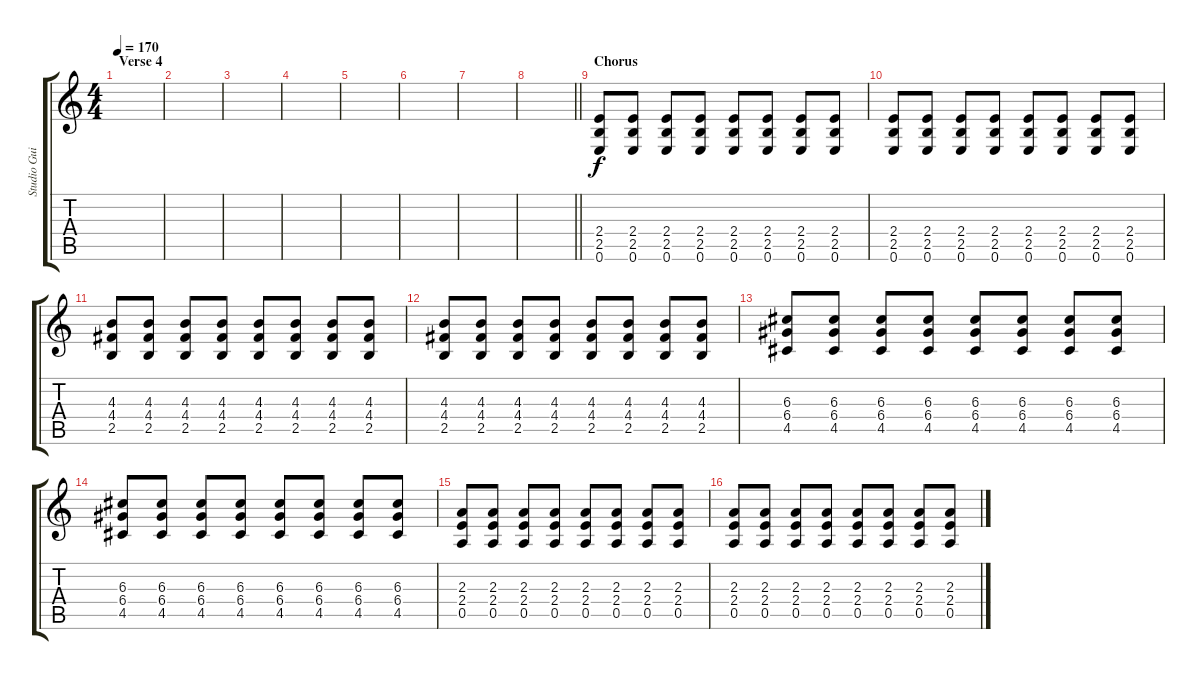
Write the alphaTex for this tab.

\track ("Studio Guitar" "Studio Gui") {instrument distortionguitar}
\staff {score tabs}
\tuning (E4 B3 G3 D3 A2 E2) {hide}
\ts (4 4)
\section ("" "Verse 4")
\tempo 170
\clef g2
\ks c
|
|
|
|
|
|
|
\barLineRight lightlight
|
\section ("" "Chorus")
(2.4 2.5 0.6).8 (2.4 2.5 0.6).8 (2.4 2.5 0.6).8 (2.4 2.5 0.6).8 (2.4 2.5 0.6).8 (2.4 2.5 0.6).8 (2.4 2.5 0.6).8 (2.4 2.5 0.6).8 |
(2.4 2.5 0.6).8 (2.4 2.5 0.6).8 (2.4 2.5 0.6).8 (2.4 2.5 0.6).8 (2.4 2.5 0.6).8 (2.4 2.5 0.6).8 (2.4 2.5 0.6).8 (2.4 2.5 0.6).8 |
(4.3 4.4 2.5).8 (4.3 4.4 2.5).8 (4.3 4.4 2.5).8 (4.3 4.4 2.5).8 (4.3 4.4 2.5).8 (4.3 4.4 2.5).8 (4.3 4.4 2.5).8 (4.3 4.4 2.5).8 |
(4.3 4.4 2.5).8 (4.3 4.4 2.5).8 (4.3 4.4 2.5).8 (4.3 4.4 2.5).8 (4.3 4.4 2.5).8 (4.3 4.4 2.5).8 (4.3 4.4 2.5).8 (4.3 4.4 2.5).8 |
(6.3 6.4 4.5).8 (6.3 6.4 4.5).8 (6.3 6.4 4.5).8 (6.3 6.4 4.5).8 (6.3 6.4 4.5).8 (6.3 6.4 4.5).8 (6.3 6.4 4.5).8 (6.3 6.4 4.5).8 |
(6.3 6.4 4.5).8 (6.3 6.4 4.5).8 (6.3 6.4 4.5).8 (6.3 6.4 4.5).8 (6.3 6.4 4.5).8 (6.3 6.4 4.5).8 (6.3 6.4 4.5).8 (6.3 6.4 4.5).8 |
(2.3 2.4 0.5).8 (2.3 2.4 0.5).8 (2.3 2.4 0.5).8 (2.3 2.4 0.5).8 (2.3 2.4 0.5).8 (2.3 2.4 0.5).8 (2.3 2.4 0.5).8 (2.3 2.4 0.5).8 |
(2.3 2.4 0.5).8 (2.3 2.4 0.5).8 (2.3 2.4 0.5).8 (2.3 2.4 0.5).8 (2.3 2.4 0.5).8 (2.3 2.4 0.5).8 (2.3 2.4 0.5).8 (2.3 2.4 0.5).8
